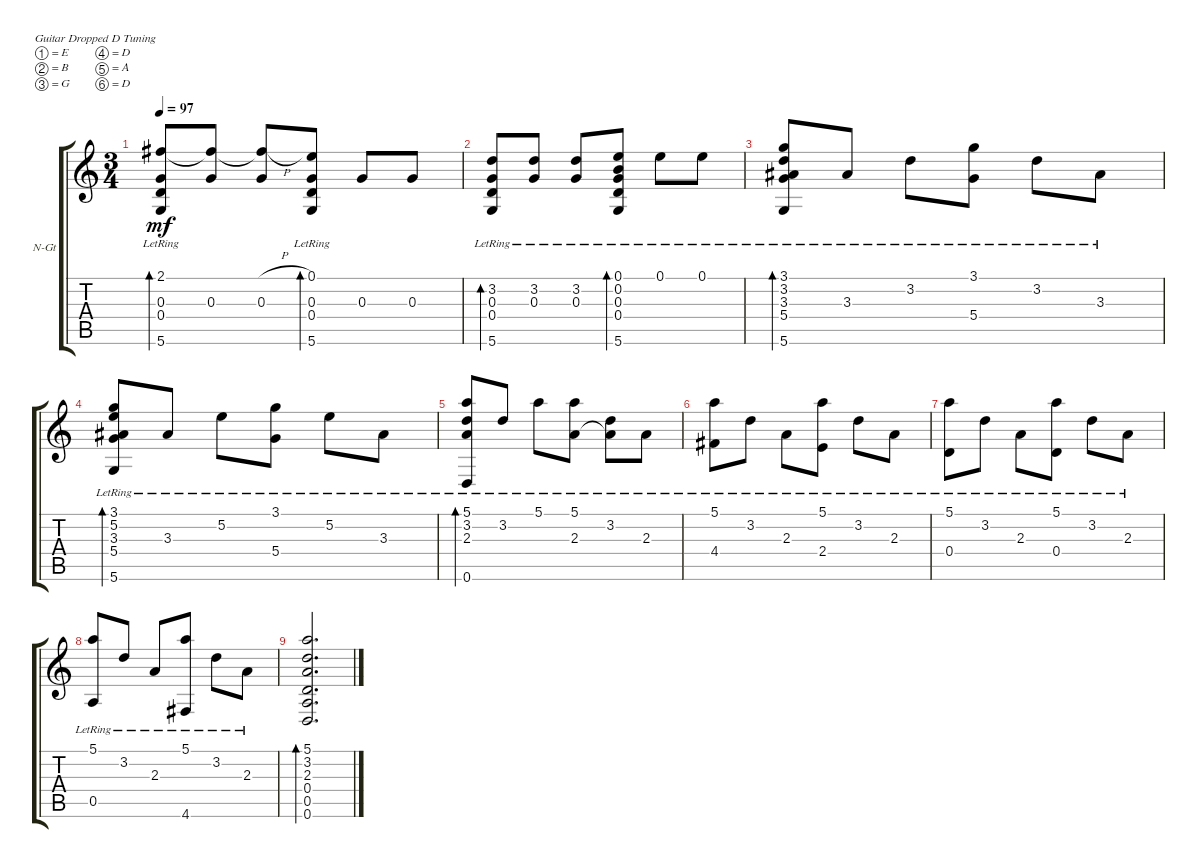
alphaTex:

\defaultSystemsLayout 4
\bracketExtendMode groupsimilarinstruments
\firstSystemTrackNameOrientation horizontal
\otherSystemsTrackNameOrientation horizontal
\track ("Nylon Guitar" "N-Gt") {instrument acousticguitarnylon}
\staff {score tabs}
\tuning (E4 B3 G3 D3 A2 D2)
\ts (3 4)
\tempo 97
\clef g2
\ks c
(5.6{lr} 0.3{lr} 2.1{lr} 0.4{lr}).8{bd 118 dy mf} (0.3 2.1{t}).8 (0.3 2.1{h t}).8 (5.6{lr} 0.3{lr} 0.1{lr} 0.4{lr}).8{bd 117} 0.3.8 0.3.8 |
(5.6{lr} 0.3{lr} 3.2{lr} 0.4{lr}).8{bd 116} (3.2{lr} 0.3).8 (3.2{lr} 0.3).8 (5.6{lr} 0.3{lr} 0.1{lr} 0.4{lr} 0.2{lr}).8{bd 115} 0.1{lr}.8 0.1{lr}.8 |
(5.6{lr} 3.2{lr} 3.1{lr} 3.3{lr} 5.4{lr}).8{bd 114} 3.3{lr}.8 3.2{lr}.8 (3.1{lr} 5.4{lr}).8 3.2{lr}.8 3.3{lr}.8 |
(5.6{lr} 5.2{lr} 3.1{lr} 3.3{lr} 5.4{lr}).8{bd 114} 3.3{lr}.8 5.2{lr}.8 (3.1{lr} 5.4{lr}).8 5.2{lr}.8 3.3{lr}.8 |
(5.1{lr} 0.6{lr} 2.3{lr} 3.2{lr}).8{bd 114} 3.2{lr}.8 5.1{lr}.8 (5.1{lr} 2.3{lr}).8 (2.3{lr t} 3.2{lr}).8 2.3{lr}.8 |
(5.1{lr} 4.4{lr}).8 3.2{lr}.8 2.3{lr}.8 (5.1{lr} 2.4{lr}).8 3.2{lr}.8 2.3{lr}.8 |
(5.1{lr} 0.4{lr}).8 3.2{lr}.8 2.3{lr}.8 (5.1{lr} 0.4{lr}).8 3.2{lr}.8 2.3{lr}.8 |
(5.1{lr} 0.5{lr}).8 3.2{lr}.8 2.3{lr}.8 (5.1{lr} 4.6{lr}).8 3.2{lr}.8 2.3{lr}.8 |
(0.6 0.5 0.4 2.3 3.2 5.1).2{d bd 476}
